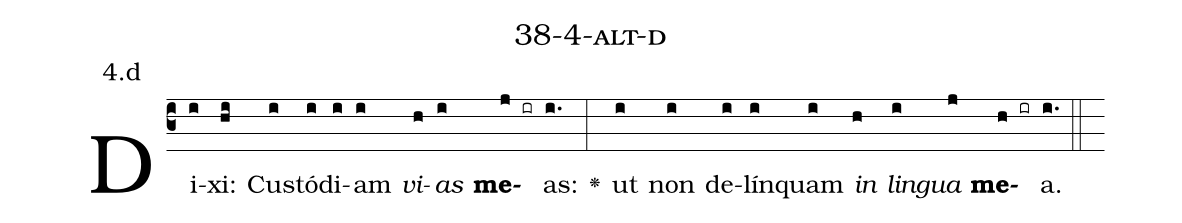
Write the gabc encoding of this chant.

name: 38-4-alt-d;
annotation: 4.d;
%%
(c3)Di(i)xi:(hi) Cus(i)tó(i)di(i)am(i) <i>vi</i>(h)<i>as</i>(i) <b>me</b>(j ir)as:(i.) <v>\greheightstar</v>(:) ut(i) non(i) de(i)lín(i)quam(i) <i>in</i>(h) <i>lin</i>(i)<i>gua</i>(j) <b>me</b>(h ir)a.(i.) (::)


%E(i) u(h) o(i) u(j) a(h) e.(i.) (::)
